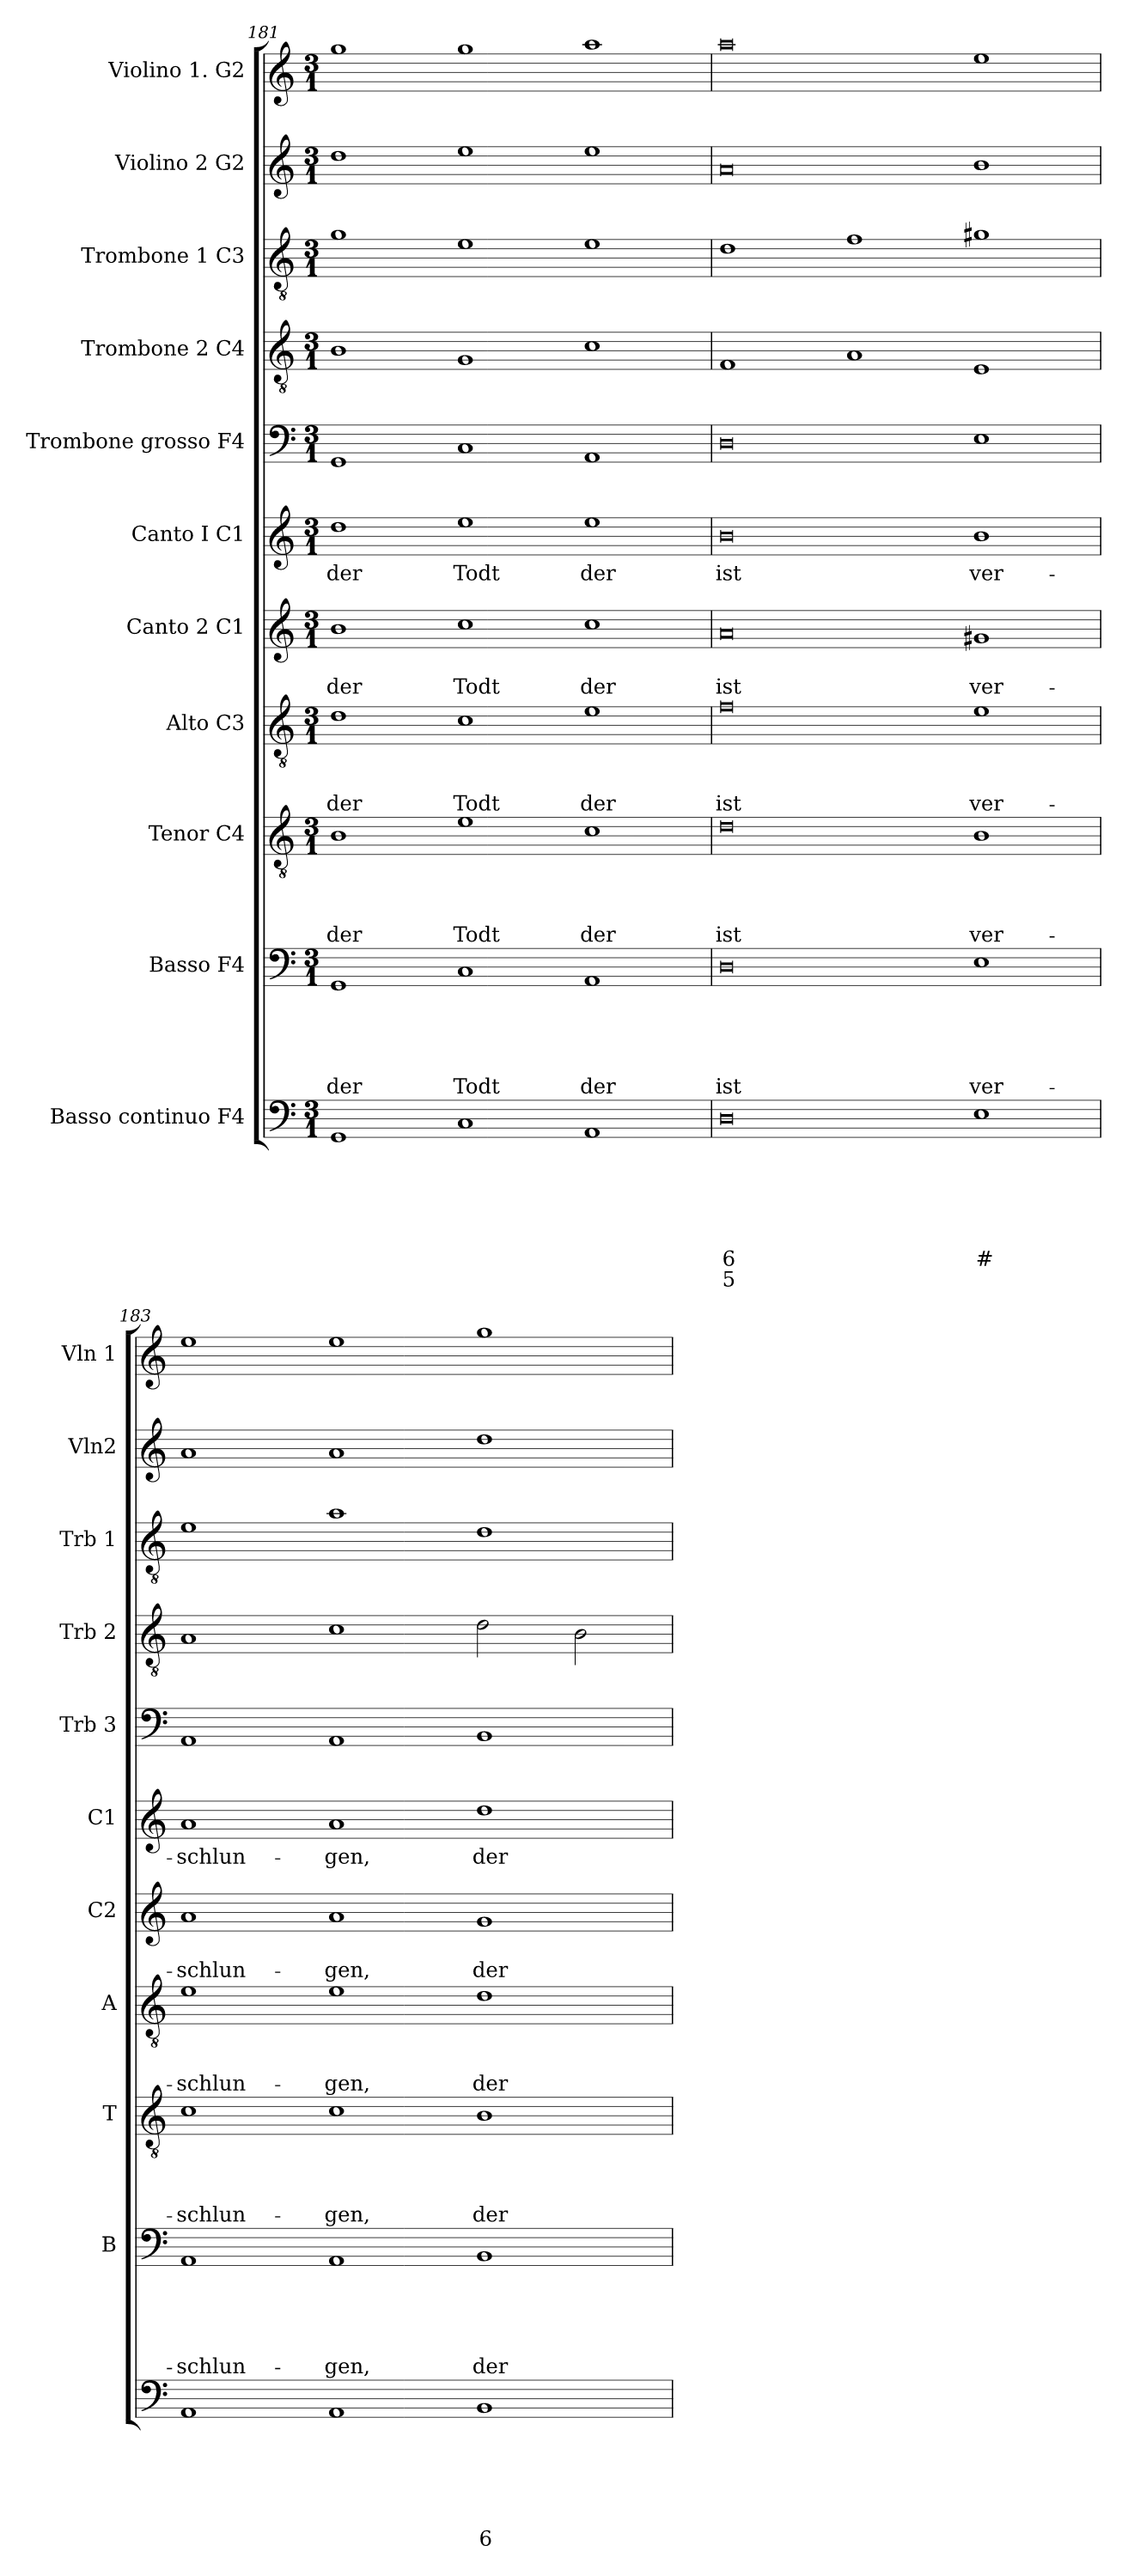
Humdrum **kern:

**kern	**text	**text	**text	**text	**text	**text	**text	**kern	**text	**text	**text	**text	**text	**kern	**text	**text	**text	**text	**kern	**text	**text	**text	**kern	**text	**text	**kern	**text	**kern	**kern	**kern	**kern	**kern
*part11	*part11	*part11	*part11	*part11	*part11	*part11	*part11	*part10	*part10	*part10	*part10	*part10	*part10	*part9	*part9	*part9	*part9	*part9	*part8	*part8	*part8	*part8	*part7	*part7	*part7	*part6	*part6	*part5	*part4	*part3	*part2	*part1
*staff11	*staff11	*staff11	*staff11	*staff11	*staff11	*staff11	*staff11	*staff10	*staff10	*staff10	*staff10	*staff10	*staff10	*staff9	*staff9	*staff9	*staff9	*staff9	*staff8	*staff8	*staff8	*staff8	*staff7	*staff7	*staff7	*staff6	*staff6	*staff5	*staff4	*staff3	*staff2	*staff1
*I"Basso continuo F4	*	*	*	*	*	*	*	*I"Basso F4	*	*	*	*	*	*I"Tenor C4	*	*	*	*	*I"Alto C3	*	*	*	*I"Canto 2 C1	*	*	*I"Canto I C1	*	*I"Trombone grosso F4	*I"Trombone 2 C4	*I"Trombone 1 C3	*I"Violino 2 G2	*I"Violino 1. G2
*	*	*	*	*	*	*	*	*I'B	*	*	*	*	*	*I'T	*	*	*	*	*I'A	*	*	*	*I'C2	*	*	*I'C1	*	*I'Trb 3	*I'Trb 2	*I'Trb 1	*I'Vln2	*I'Vln 1
!!LO:PB:g=z
*clefF4	*	*	*	*	*	*	*	*clefF4	*	*	*	*	*	*clefGv2	*	*	*	*	*clefGv2	*	*	*	*clefG2	*	*	*clefG2	*	*clefF4	*clefGv2	*clefGv2	*clefG2	*clefG2
*k[]	*	*	*	*	*	*	*	*k[]	*	*	*	*	*	*k[]	*	*	*	*	*k[]	*	*	*	*k[]	*	*	*k[]	*	*k[]	*k[]	*k[]	*k[]	*k[]
*C:	*	*	*	*	*	*	*	*C:	*	*	*	*	*	*C:	*	*	*	*	*C:	*	*	*	*C:	*	*	*C:	*	*C:	*C:	*C:	*C:	*C:
*M3/1	*	*	*	*	*	*	*	*M3/1	*	*	*	*	*	*M3/1	*	*	*	*	*M3/1	*	*	*	*M3/1	*	*	*M3/1	*	*M3/1	*M3/1	*M3/1	*M3/1	*M3/1
=181	=181	=181	=181	=181	=181	=181	=181	=181	=181	=181	=181	=181	=181	=181	=181	=181	=181	=181	=181	=181	=181	=181	=181	=181	=181	=181	=181	=181	=181	=181	=181	=181
!	!	!	!	!	!	!	!	!	!	!	!	!	!LO:LY:b	!	!	!	!	!LO:LY:b	!	!	!	!LO:LY:b	!	!	!LO:LY:b	!	!LO:LY:b	!	!	!	!	!
1GG	.	.	.	.	.	.	.	1GG	.	.	.	.	der	1B	.	.	.	der	1d	.	.	der	1b	.	der	1dd	der	1GG	1B	1g	1dd	1gg
!	!	!	!	!	!	!	!	!	!	!	!	!	!LO:LY:b	!	!	!	!	!LO:LY:b	!	!	!	!LO:LY:b	!	!	!LO:LY:b	!	!LO:LY:b	!	!	!	!	!
1C	.	.	.	.	.	.	.	1C	.	.	.	.	Todt	1e	.	.	.	Todt	1c	.	.	Todt	1cc	.	Todt	1ee	Todt	1C	1G	1e	1ee	1gg
!	!	!	!	!	!	!	!	!	!	!	!	!	!LO:LY:b	!	!	!	!	!LO:LY:b	!	!	!	!LO:LY:b	!	!	!LO:LY:b	!	!LO:LY:b	!	!	!	!	!
1AA	.	.	.	.	.	.	.	1AA	.	.	.	.	der	1c	.	.	.	der	1e	.	.	der	1cc	.	der	1ee	der	1AA	1c	1e	1ee	1aa
=182	=182	=182	=182	=182	=182	=182	=182	=182	=182	=182	=182	=182	=182	=182	=182	=182	=182	=182	=182	=182	=182	=182	=182	=182	=182	=182	=182	=182	=182	=182	=182	=182
!	!	!	!	!	!	!LO:LY:b	!LO:LY:b	!	!	!	!	!	!LO:LY:b	!	!	!	!	!LO:LY:b	!	!	!	!LO:LY:b	!	!	!LO:LY:b	!	!LO:LY:b	!	!	!	!	!
0D	.	.	.	.	.	6	5	0D	.	.	.	.	ist	0d	.	.	.	ist	0f	.	.	ist	0a	.	ist	0b	ist	0D	1F	1d	0a	0aa
.	.	.	.	.	.	.	.	.	.	.	.	.	.	.	.	.	.	.	.	.	.	.	.	.	.	.	.	.	1A	1f	.	.
!	!	!	!	!	!	!LO:LY:b	!	!	!	!	!	!	!LO:LY:b	!	!	!	!	!LO:LY:b	!	!	!	!LO:LY:b	!	!	!LO:LY:b	!	!LO:LY:b	!	!	!	!	!
1E	.	.	.	.	.	#	.	1E	.	.	.	.	ver-	1B	.	.	.	ver-	1e	.	.	ver-	1g#X	.	ver-	1b	ver-	1E	1E	1g#X	1b	1ee
=183	=183	=183	=183	=183	=183	=183	=183	=183	=183	=183	=183	=183	=183	=183	=183	=183	=183	=183	=183	=183	=183	=183	=183	=183	=183	=183	=183	=183	=183	=183	=183	=183
!	!	!	!	!	!	!	!	!	!	!	!	!	!LO:LY:b	!	!	!	!	!LO:LY:b	!	!	!	!LO:LY:b	!	!	!LO:LY:b	!	!LO:LY:b	!	!	!	!	!
1AA	.	.	.	.	.	.	.	1AA	.	.	.	.	-schlun-	1c	.	.	.	-schlun-	1e	.	.	-schlun-	1a	.	-schlun-	1a	-schlun-	1AA	1A	1e	1a	1ee
!	!	!	!	!	!	!	!	!	!	!	!	!	!LO:LY:b	!	!	!	!	!LO:LY:b	!	!	!	!LO:LY:b	!	!	!LO:LY:b	!	!LO:LY:b	!	!	!	!	!
1AA	.	.	.	.	.	.	.	1AA	.	.	.	.	-gen,	1c	.	.	.	-gen,	1e	.	.	-gen,	1a	.	-gen,	1a	-gen,	1AA	1c	1a	1a	1ee
!	!	!	!	!	!	!LO:LY:b	!	!	!	!	!	!	!LO:LY:b	!	!	!	!	!LO:LY:b	!	!	!	!LO:LY:b	!	!	!LO:LY:b	!	!LO:LY:b	!	!	!	!	!
1BB	.	.	.	.	.	6	.	1BB	.	.	.	.	der	1B	.	.	.	der	1d	.	.	der	1g	.	der	1dd	der	1BB	2d\	1d	1dd	1gg
.	.	.	.	.	.	.	.	.	.	.	.	.	.	.	.	.	.	.	.	.	.	.	.	.	.	.	.	.	2B\	.	.	.
=	=	=	=	=	=	=	=	=	=	=	=	=	=	=	=	=	=	=	=	=	=	=	=	=	=	=	=	=	=	=	=	=
*-	*-	*-	*-	*-	*-	*-	*-	*-	*-	*-	*-	*-	*-	*-	*-	*-	*-	*-	*-	*-	*-	*-	*-	*-	*-	*-	*-	*-	*-	*-	*-	*-
